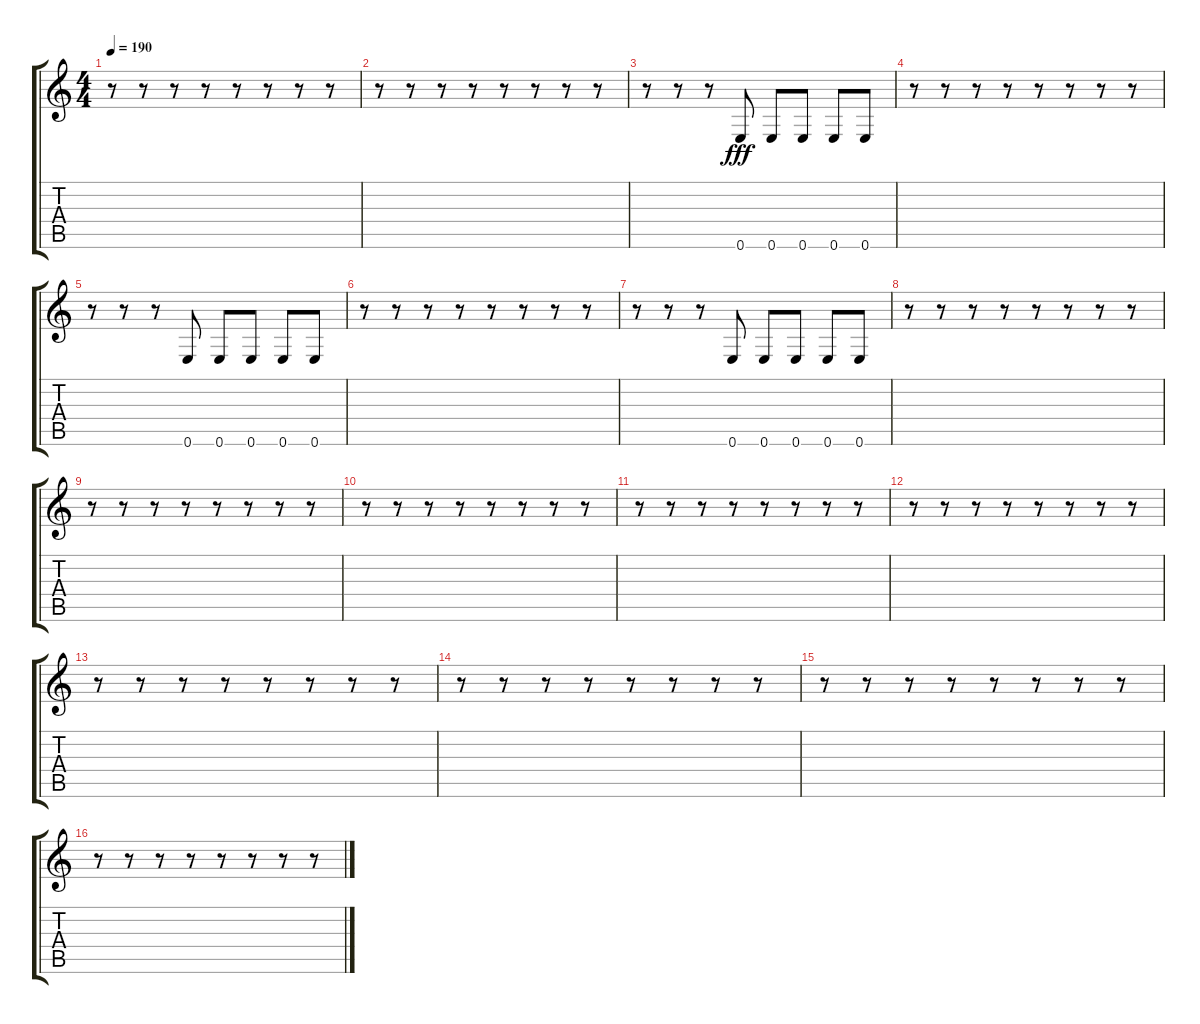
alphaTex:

\track "" {instrument acousticbass}
\staff {score tabs}
\tuning (E4 B3 G3 D3 A2 E2) {hide}
\ts (4 4)
\tempo 190
\clef g2
\ks c
r.8{dy fff} r.8 r.8 r.8 r.8 r.8 r.8 r.8 |
r.8 r.8 r.8 r.8 r.8 r.8 r.8 r.8 |
r.8 r.8 r.8 0.6.8 0.6.8 0.6.8 0.6.8 0.6.8 |
r.8 r.8 r.8 r.8 r.8 r.8 r.8 r.8 |
r.8 r.8 r.8 0.6.8 0.6.8 0.6.8 0.6.8 0.6.8 |
r.8 r.8 r.8 r.8 r.8 r.8 r.8 r.8 |
r.8 r.8 r.8 0.6.8 0.6.8 0.6.8 0.6.8 0.6.8 |
r.8 r.8 r.8 r.8 r.8 r.8 r.8 r.8 |
r.8 r.8 r.8 r.8 r.8 r.8 r.8 r.8 |
r.8 r.8 r.8 r.8 r.8 r.8 r.8 r.8 |
r.8 r.8 r.8 r.8 r.8 r.8 r.8 r.8 |
r.8 r.8 r.8 r.8 r.8 r.8 r.8 r.8 |
r.8 r.8 r.8 r.8 r.8 r.8 r.8 r.8 |
r.8 r.8 r.8 r.8 r.8 r.8 r.8 r.8 |
r.8 r.8 r.8 r.8 r.8 r.8 r.8 r.8 |
r.8 r.8 r.8 r.8 r.8 r.8 r.8 r.8
